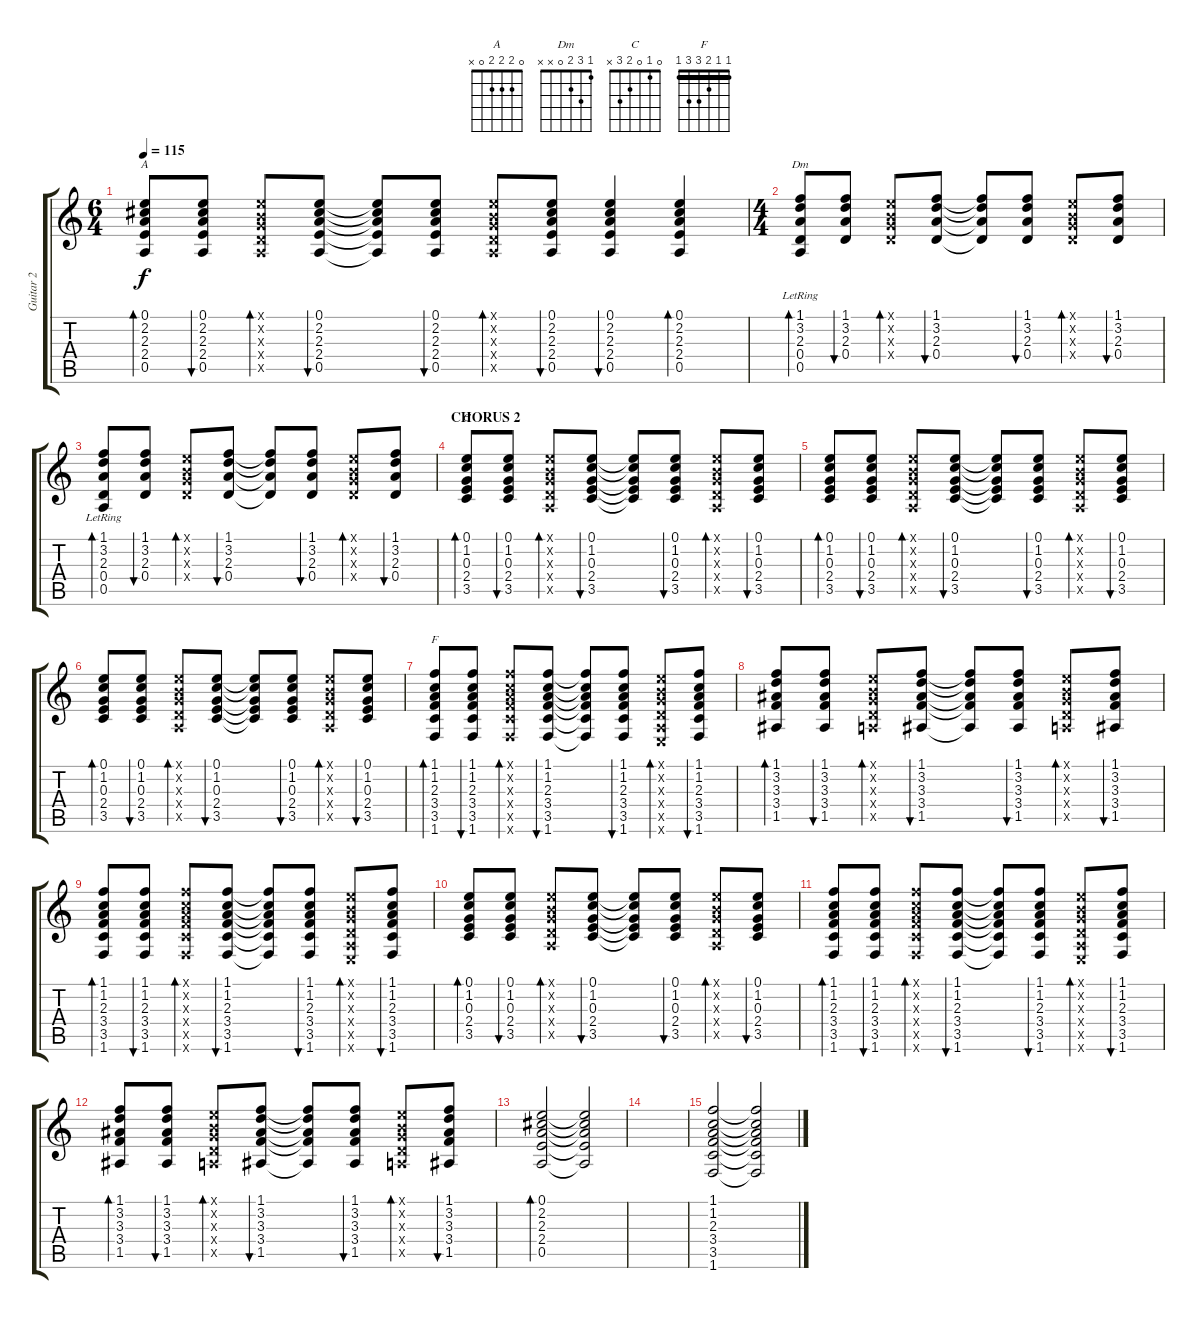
\track ("Guitar 2" "Guitar 2") {instrument acousticguitarsteel}
\staff {score tabs}
\tuning (E4 B3 G3 D3 A2 E2) {hide}
\chord ("A" 0 2 2 2 0 x)
\chord ("Dm" 1 3 2 0 x x)
\chord ("C" 0 1 0 2 3 x)
\chord ("F" 1 1 2 3 3 1) {barre 1}
\ts (6 4)
\tempo 115
\clef g2
\ks c
(0.1 2.2 2.3 2.4 0.5).8{bd 30 ch "A" dy f} (0.1 2.2 2.3 2.4 0.5).8{bu 30} (0.1{x} 0.2{x} 0.3{x} 0.4{x} 0.5{x}).8{bd 30} (0.1 2.2 2.3 2.4 0.5).8{bu 30} (0.1{t} 2.2{t} 2.3{t} 2.4{t} 0.5{t}).8 (0.1 2.2 2.3 2.4 0.5).8{bu 30} (0.1{x} 0.2{x} 0.3{x} 0.4{x} 0.5{x}).8{bd 30} (0.1 2.2 2.3 2.4 0.5).8{bu 30} (0.1 2.2 2.3 2.4 0.5).4{bu 60} (0.1 2.2 2.3 2.4 0.5).4{bd 60} |
\ts (4 4)
(1.1 3.2 2.3 0.4 0.5{lr}).8{bd 30 ch "Dm"} (1.1 3.2 2.3 0.4).8{bu 30} (0.1{x} 0.2{x} 0.3{x} 0.4{x}).8{bd 30} (1.1 3.2 2.3 0.4).8{bu 30} (1.1{t} 3.2{t} 2.3{t} 0.4{t}).8 (1.1 3.2 2.3 0.4).8{bu 30} (0.1{x} 0.2{x} 0.3{x} 0.4{x}).8{bd 30} (1.1 3.2 2.3 0.4).8{bu 30} |
(1.1 3.2 2.3 0.4 0.5{lr}).8{bd 30} (1.1 3.2 2.3 0.4).8{bu 30} (0.1{x} 0.2{x} 0.3{x} 0.4{x}).8{bd 30} (1.1 3.2 2.3 0.4).8{bu 30} (1.1{t} 3.2{t} 2.3{t} 0.4{t}).8 (1.1 3.2 2.3 0.4).8{bu 30} (0.1{x} 0.2{x} 0.3{x} 0.4{x}).8{bd 30} (1.1 3.2 2.3 0.4).8{bu 30} |
\section ("" "CHORUS 2")
(0.1 1.2 0.3 2.4 3.5).8{bd 30 ch "C"} (0.1 1.2 0.3 2.4 3.5).8{bu 30} (0.1{x} 0.2{x} 0.3{x} 0.4{x} 0.5{x}).8{bd 30} (0.1 1.2 0.3 2.4 3.5).8{bu 30} (0.1{t} 1.2{t} 0.3{t} 2.4{t} 3.5{t}).8 (0.1 1.2 0.3 2.4 3.5).8{bu 30} (0.1{x} 0.2{x} 0.3{x} 0.4{x} 0.5{x}).8{bd 30} (0.1 1.2 0.3 2.4 3.5).8{bu 30} |
(0.1 1.2 0.3 2.4 3.5).8{bd 30} (0.1 1.2 0.3 2.4 3.5).8{bu 30} (0.1{x} 0.2{x} 0.3{x} 0.4{x} 0.5{x}).8{bd 30} (0.1 1.2 0.3 2.4 3.5).8{bu 30} (0.1{t} 1.2{t} 0.3{t} 2.4{t} 3.5{t}).8 (0.1 1.2 0.3 2.4 3.5).8{bu 30} (0.1{x} 0.2{x} 0.3{x} 0.4{x} 0.5{x}).8{bd 30} (0.1 1.2 0.3 2.4 3.5).8{bu 30} |
(0.1 1.2 0.3 2.4 3.5).8{bd 30} (0.1 1.2 0.3 2.4 3.5).8{bu 30} (0.1{x} 0.2{x} 0.3{x} 0.4{x} 0.5{x}).8{bd 30} (0.1 1.2 0.3 2.4 3.5).8{bu 30} (0.1{t} 1.2{t} 0.3{t} 2.4{t} 3.5{t}).8 (0.1 1.2 0.3 2.4 3.5).8{bu 30} (0.1{x} 0.2{x} 0.3{x} 0.4{x} 0.5{x}).8{bd 30} (0.1 1.2 0.3 2.4 3.5).8{bu 30} |
(1.1 1.2 2.3 3.4 3.5 1.6).8{bd 30 ch "F"} (1.1 1.2 2.3 3.4 3.5 1.6).8{bu 30} (1.1{x} 1.2{x} 2.3{x} 3.4{x} 3.5{x} 1.6{x}).8{bd 30} (1.1 1.2 2.3 3.4 3.5 1.6).8{bu 60} (1.1{t} 1.2{t} 2.3{t} 3.4{t} 3.5{t} 1.6{t}).8 (1.1 1.2 2.3 3.4 3.5 1.6).8{bu 30} (0.1{x} 0.2{x} 0.3{x} 0.4{x} 0.5{x} 0.6{x}).8{bd 30} (1.1 1.2 2.3 3.4 3.5 1.6).8{bu 30} |
(1.1 3.2 3.3 3.4 1.5).8{bd 30} (1.1 3.2 3.3 3.4 1.5).8{bu 30} (0.1{x} 0.2{x} 0.3{x} 0.4{x} 0.5{x}).8{bd 30} (1.1 3.2 3.3 3.4 1.5).8{bu 30} (1.1{t} 3.2{t} 3.3{t} 3.4{t} 1.5{t}).8 (1.1 3.2 3.3 3.4 1.5).8{bu 30} (0.1{x} 0.2{x} 0.3{x} 0.4{x} 0.5{x}).8{bd 30} (1.1 3.2 3.3 3.4 1.5).8{bu 30} |
(1.1 1.2 2.3 3.4 3.5 1.6).8{bd 30} (1.1 1.2 2.3 3.4 3.5 1.6).8{bu 30} (1.1{x} 1.2{x} 2.3{x} 3.4{x} 3.5{x} 1.6{x}).8{bd 30} (1.1 1.2 2.3 3.4 3.5 1.6).8{bu 60} (1.1{t} 1.2{t} 2.3{t} 3.4{t} 3.5{t} 1.6{t}).8 (1.1 1.2 2.3 3.4 3.5 1.6).8{bu 30} (0.1{x} 0.2{x} 0.3{x} 0.4{x} 0.5{x} 0.6{x}).8{bd 30} (1.1 1.2 2.3 3.4 3.5 1.6).8{bu 30} |
(0.1 1.2 0.3 2.4 3.5).8{bd 30} (0.1 1.2 0.3 2.4 3.5).8{bu 30} (0.1{x} 0.2{x} 0.3{x} 0.4{x} 0.5{x}).8{bd 30} (0.1 1.2 0.3 2.4 3.5).8{bu 30} (0.1{t} 1.2{t} 0.3{t} 2.4{t} 3.5{t}).8 (0.1 1.2 0.3 2.4 3.5).8{bu 30} (0.1{x} 0.2{x} 0.3{x} 0.4{x} 0.5{x}).8{bd 30} (0.1 1.2 0.3 2.4 3.5).8{bu 30} |
(1.1 1.2 2.3 3.4 3.5 1.6).8{bd 30} (1.1 1.2 2.3 3.4 3.5 1.6).8{bu 30} (1.1{x} 1.2{x} 2.3{x} 3.4{x} 3.5{x} 1.6{x}).8{bd 30} (1.1 1.2 2.3 3.4 3.5 1.6).8{bu 60} (1.1{t} 1.2{t} 2.3{t} 3.4{t} 3.5{t} 1.6{t}).8 (1.1 1.2 2.3 3.4 3.5 1.6).8{bu 30} (0.1{x} 0.2{x} 0.3{x} 0.4{x} 0.5{x} 0.6{x}).8{bd 30} (1.1 1.2 2.3 3.4 3.5 1.6).8{bu 30} |
(1.1 3.2 3.3 3.4 1.5).8{bd 30} (1.1 3.2 3.3 3.4 1.5).8{bu 30} (0.1{x} 0.2{x} 0.3{x} 0.4{x} 0.5{x}).8{bd 30} (1.1 3.2 3.3 3.4 1.5).8{bu 30} (1.1{t} 3.2{t} 3.3{t} 3.4{t} 1.5{t}).8 (1.1 3.2 3.3 3.4 1.5).8{bu 30} (0.1{x} 0.2{x} 0.3{x} 0.4{x} 0.5{x}).8{bd 30} (1.1 3.2 3.3 3.4 1.5).8{bu 30} |
(0.1 2.2 2.3 2.4 0.5).2{bd 120} (0.1{t} 2.2{t} 2.3{t} 2.4{t} 0.5{t}).2 |
|
(1.1 1.2 2.3 3.4 3.5 1.6).2 (1.1{t} 1.2{t} 2.3{t} 3.4{t} 3.5{t} 1.6{t}).2
